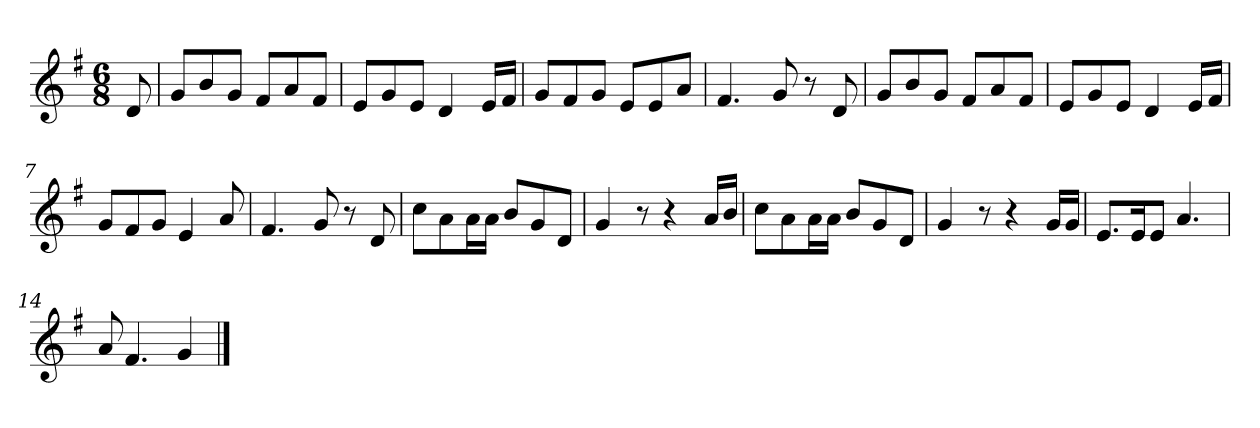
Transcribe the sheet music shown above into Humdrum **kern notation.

**kern
*part1
*staff1
*k[f#]
*M6/8
*MM120
=
8d
=1
8gL
8b
8gJ
8f#L
8a
8f#J
=2
8eL
8g
8eJ
4d
16eLL
16f#JJ
=3
8gL
8f#
8gJ
8eL
8e
8aJ
=4
4.f#
8g
8r
8d
=5
8gL
8b
8gJ
8f#L
8a
8f#J
=6
8eL
8g
8eJ
4d
16eLL
16f#JJ
=7
8gL
8f#
8gJ
4e
8a
=8
4.f#
8g
8r
8d
=9
8ccL
8a
16aL
16aJJ
8bL
8g
8dJ
=10
4g
8r
4r
16aLL
16bJJ
=11
8ccL
8a
16aL
16aJJ
8bL
8g
8dJ
=12
4g
8r
4r
16gLL
16gJJ
=13
8.eL
16eK
8eJ
4.a
=14
8a
4.f#
4g
==
*-
